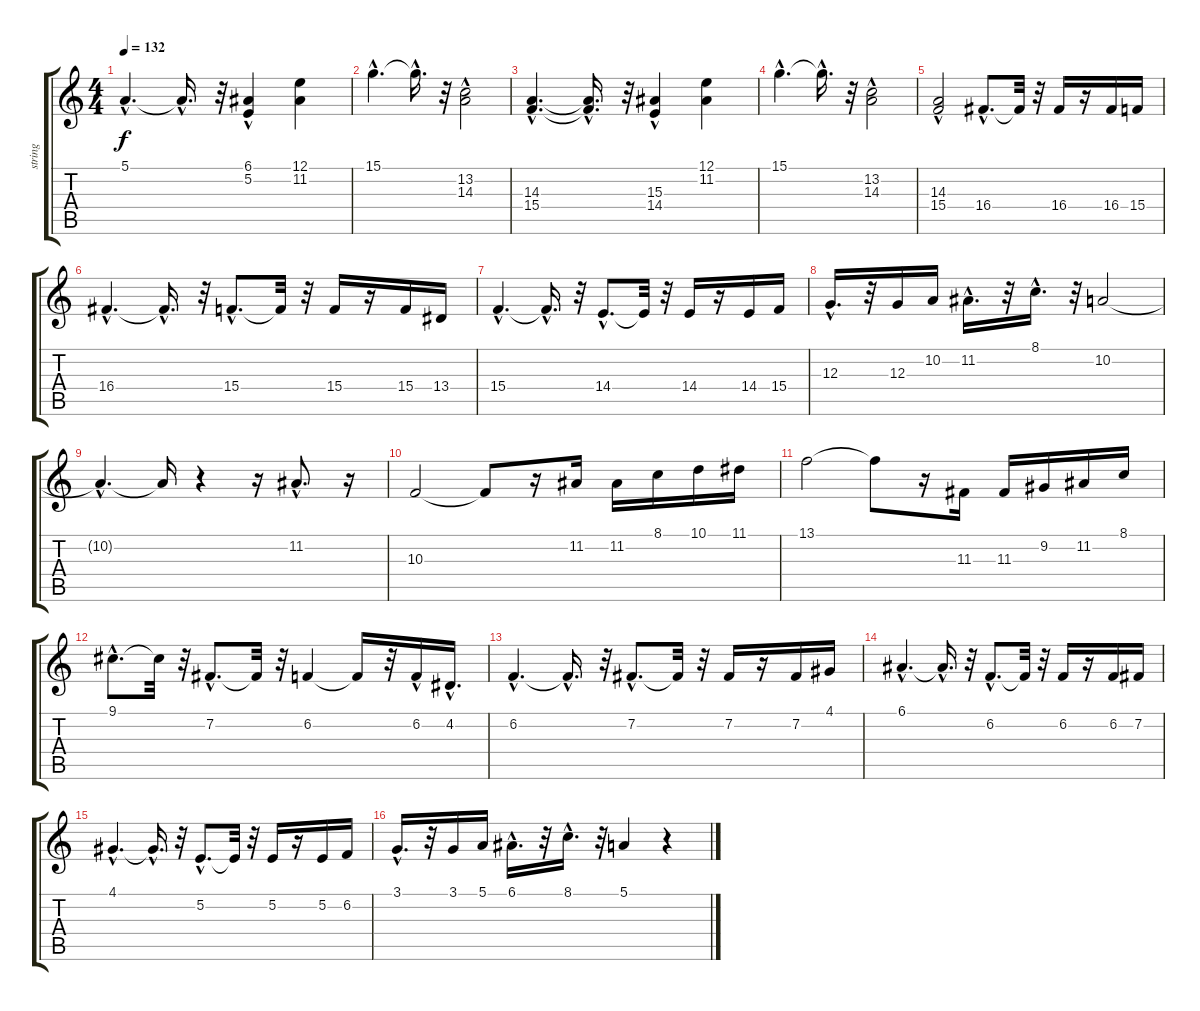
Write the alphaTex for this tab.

\track ("string" "string") {instrument stringensemble1}
\staff {score tabs}
\tuning (E4 B3 G3 D3 A2 E2) {hide}
\ts (4 4)
\tempo 132
\clef g2
\ks c
5.1{hac}.4{d dy f} 5.1{hac t}.16{d} r.32 (6.1 5.2{hac}).4 (12.1 11.2).4 |
15.1{hac}.4{d} 15.1{hac t}.16{d} r.32 (13.2 14.3{hac}).2 |
(14.3{hac} 15.4{hac}).4{d} (14.3{hac t} 15.4{hac t}).16{d} r.32 (15.3 14.4{hac}).4 (12.1 11.2).4 |
15.1{hac}.4{d} 15.1{hac t}.16{d} r.32 (13.2 14.3{hac}).2 |
(14.3 15.4{hac}).2 16.4{hac}.8{d} 16.4{t}.32 r.32 16.4.16 r.16 16.4.16 15.4.16 |
16.4{hac}.4{d} 16.4{hac t}.16{d} r.32 15.4{hac}.8{d} 15.4{t}.32 r.32 15.4.16 r.16 15.4.16 13.4.16 |
15.4{hac}.4{d} 15.4{hac t}.16{d} r.32 14.4{hac}.8{d} 14.4{t}.32 r.32 14.4.16 r.16 14.4.16 15.4.16 |
12.3{hac}.16{d} r.32 12.3.16 10.2.16 11.2{hac}.16{d} r.32 8.1{hac}.16{d} r.32 10.2.2 |
10.2{hac t}.4{d} 10.2{t}.16 r.4 r.16 11.2{hac}.8{d volume 10} r.16 |
10.3.2{volume 9} 10.3{t}.8 r.16 11.2.16{volume 8} 11.2.16 8.1.16{volume 8} 10.1.16{volume 8} 11.1.16 |
13.1.2{volume 8} 13.1{t}.8 r.16 11.3.16{volume 7} 11.3.16 9.2.16{volume 7} 11.2.16{volume 7} 8.1.16 |
9.1{hac}.8{d volume 7} 9.1{t}.32 r.32 7.2{hac}.8{d volume 6} 7.2{t}.32 r.32 6.2.4{volume 6} 6.2{t}.16 r.32 6.2{hac}.16{volume 6} 4.2{hac}.16{d volume 5} |
6.2{hac}.4{d volume 5} 6.2{hac t}.16{d} r.32 7.2{hac}.8{d volume 4} 7.2{t}.32 r.32 7.2.16{volume 4} r.16 7.2.16{volume 4} 4.1.16{volume 4} |
6.1{hac}.4{d} 6.1{hac t}.16{d} r.32 6.2{hac}.8{d volume 3} 6.2{t}.32 r.32 6.2.16{volume 3} r.16 6.2.16{volume 3} 7.2.16{volume 2} |
4.1{hac}.4{d} 4.1{hac t}.16{d} r.32 5.2{hac}.8{d volume 2} 5.2{t}.32 r.32 5.2.16{volume 1} r.16 5.2.16{volume 1} 6.2.16{volume 1} |
3.1{hac}.16{d} r.32 3.1.16{volume 1} 5.1.16 6.1{hac}.16{d volume 1} r.32 8.1{hac}.16{d volume 1} r.32 5.1.4{volume 0} r.4
